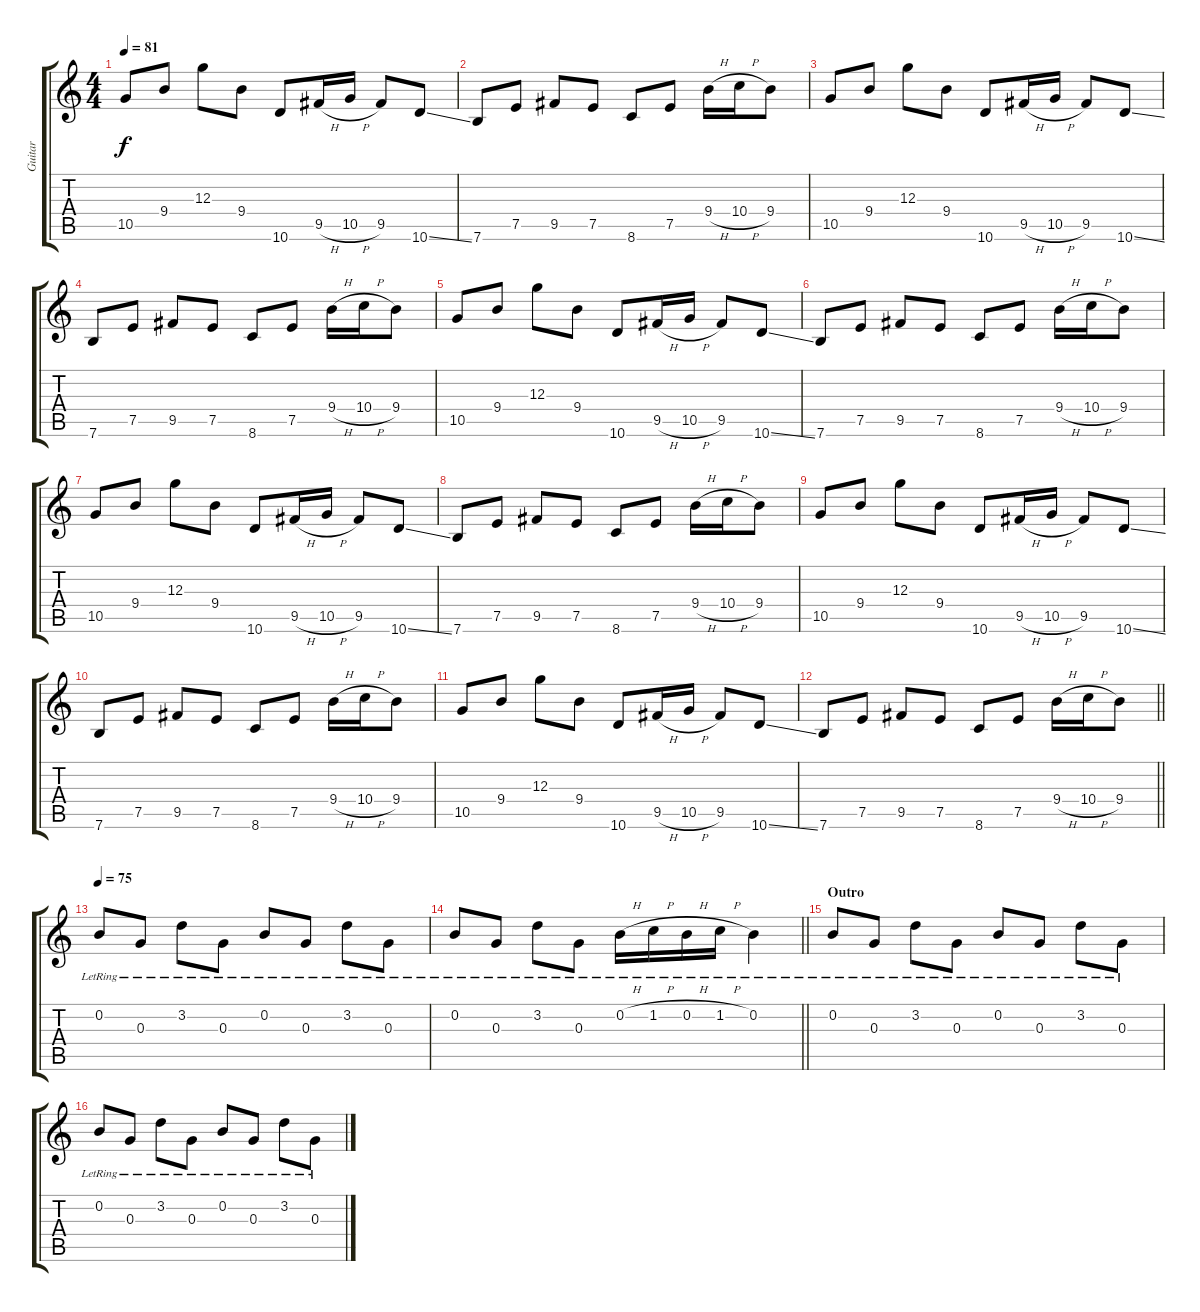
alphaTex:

\track ("Guitar" "Guitar") {instrument acousticguitarsteel}
\staff {score tabs}
\tuning (E4 B3 G3 D3 A2 E2) {hide}
\ts (4 4)
\tempo 81
\clef g2
\ks c
10.5.8{dy f} 9.4.8 12.3.8 9.4.8 10.6.8 9.5{h}.16 10.5{h}.16 9.5.8 10.6{ss}.8 |
7.6.8 7.5.8 9.5.8 7.5.8 8.6.8 7.5.8 9.4{h}.16 10.4{h}.16 9.4.8 |
10.5.8 9.4.8 12.3.8 9.4.8 10.6.8 9.5{h}.16 10.5{h}.16 9.5.8 10.6{ss}.8 |
7.6.8 7.5.8 9.5.8 7.5.8 8.6.8 7.5.8 9.4{h}.16 10.4{h}.16 9.4.8 |
10.5.8 9.4.8 12.3.8 9.4.8 10.6.8 9.5{h}.16 10.5{h}.16 9.5.8 10.6{ss}.8 |
7.6.8 7.5.8 9.5.8 7.5.8 8.6.8 7.5.8 9.4{h}.16 10.4{h}.16 9.4.8 |
10.5.8 9.4.8 12.3.8 9.4.8 10.6.8 9.5{h}.16 10.5{h}.16 9.5.8 10.6{ss}.8 |
7.6.8 7.5.8 9.5.8 7.5.8 8.6.8 7.5.8 9.4{h}.16 10.4{h}.16 9.4.8 |
10.5.8 9.4.8 12.3.8 9.4.8 10.6.8 9.5{h}.16 10.5{h}.16 9.5.8 10.6{ss}.8 |
7.6.8 7.5.8 9.5.8 7.5.8 8.6.8 7.5.8 9.4{h}.16 10.4{h}.16 9.4.8 |
10.5.8 9.4.8 12.3.8 9.4.8 10.6.8 9.5{h}.16 10.5{h}.16 9.5.8 10.6{ss}.8 |
\barLineRight lightlight
7.6.8 7.5.8 9.5.8 7.5.8 8.6.8 7.5.8 9.4{h}.16 10.4{h}.16 9.4.8 |
\tempo 75
0.2{lr}.8 0.3{lr}.8 3.2{lr}.8 0.3{lr}.8 0.2{lr}.8 0.3{lr}.8 3.2{lr}.8 0.3{lr}.8 |
\barLineRight lightlight
0.2{lr}.8 0.3{lr}.8 3.2{lr}.8 0.3{lr}.8 0.2{h lr}.16 1.2{h lr}.16 0.2{h lr}.16 1.2{h lr}.16 0.2{lr}.4 |
\section ("" "Outro")
0.2{lr}.8 0.3{lr}.8 3.2{lr}.8 0.3{lr}.8 0.2{lr}.8 0.3{lr}.8 3.2{lr}.8 0.3{lr}.8 |
0.2{lr}.8 0.3{lr}.8 3.2{lr}.8 0.3{lr}.8 0.2{lr}.8 0.3{lr}.8 3.2{lr}.8 0.3{lr}.8
